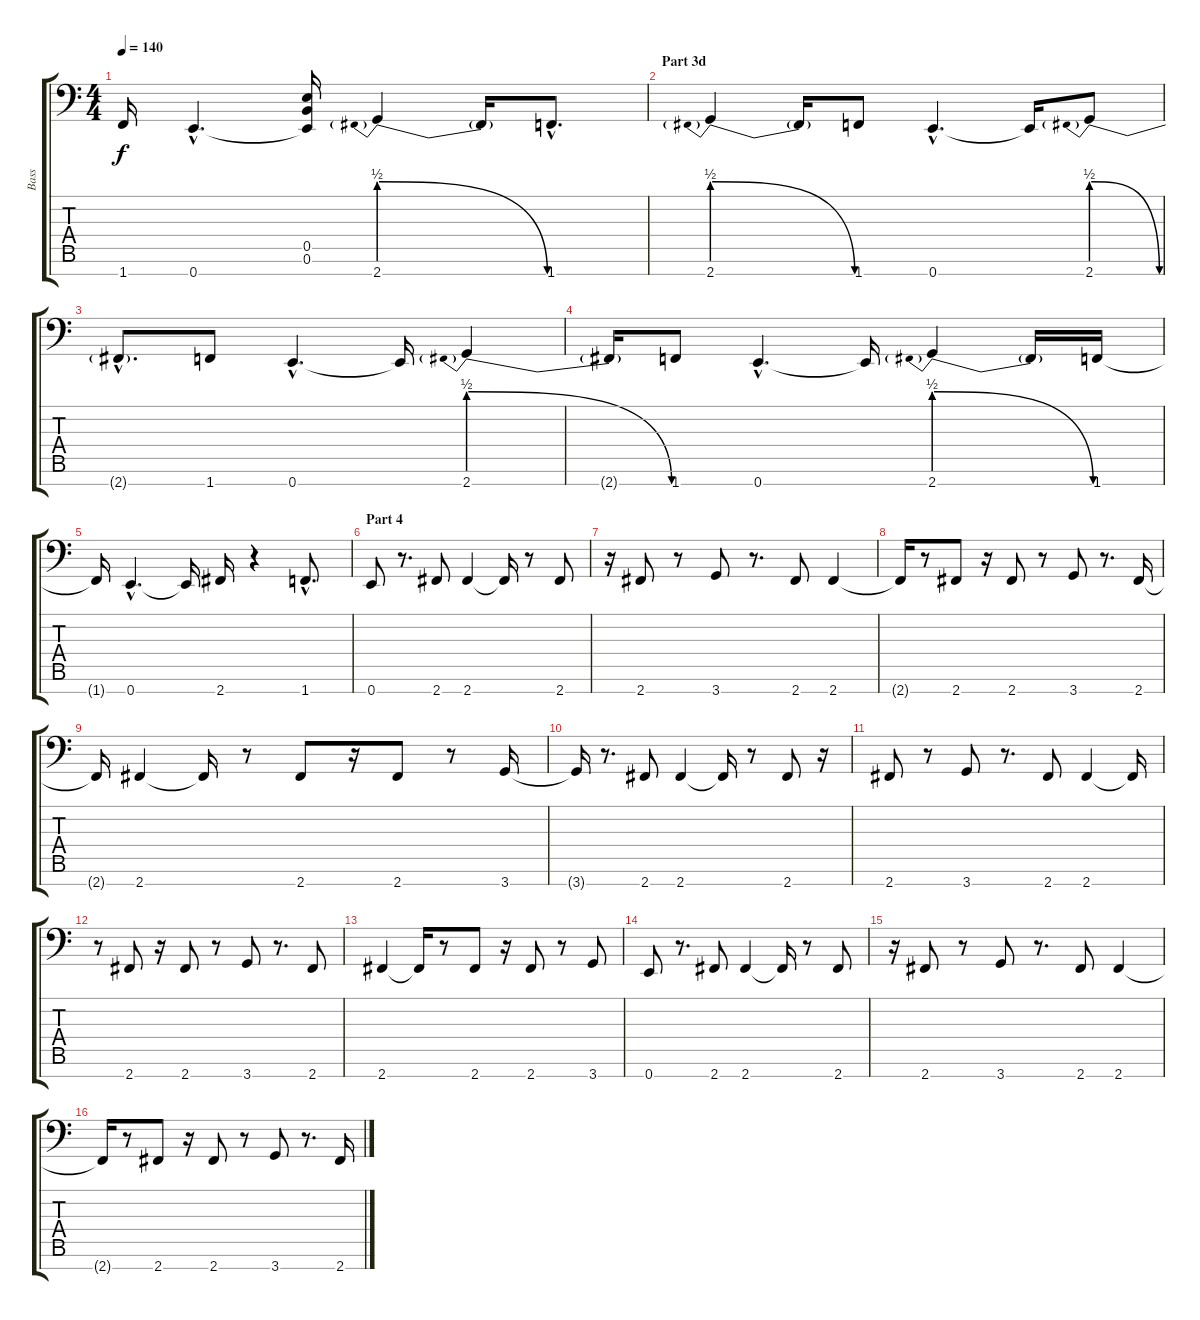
\track ("Bass" "Bass") {instrument electricbasspick}
\staff {score tabs}
\tuning (B3 G3 D3 A2 E2 B1 E1) {hide}
\ts (4 4)
\tempo 140
\clef f4
\ks c
1.7{t}.16{dy f} 0.7{hac}.4{d} (0.5 0.6 0.7{t}).16 2.7{be (prebendrelease 0 2 60 0)}.4 2.7{t}.16 1.7{hac}.8{d} |
\section ("" "Part 3d")
2.7{be (prebendrelease 0 2 60 0)}.4 2.7{t}.16 1.7.8 0.7{hac}.4{d} 0.7{t}.16 2.7{be (prebendrelease 0 2 60 0)}.8 |
2.7{hac t}.8{d} 1.7.8 0.7{hac}.4{d} 0.7{t}.16 2.7{be (prebendrelease 0 2 60 0)}.4 |
2.7{t}.16 1.7.8 0.7{hac}.4{d} 0.7{t}.16 2.7{be (prebendrelease 0 2 60 0)}.4 2.7{t}.16 1.7.16 |
1.7{t}.16 0.7{hac}.4{d} 0.7{t}.16 2.7.16 r.4 1.7{hac}.8{d} |
\section ("" "Part 4")
0.7.8 r.8{d} 2.7.8 2.7.4 2.7{t}.16 r.8 2.7.8 |
r.16 2.7.8 r.8 3.7.8 r.8{d} 2.7.8 2.7.4 |
2.7{t}.16 r.8 2.7.8 r.16 2.7.8 r.8 3.7.8 r.8{d} 2.7.16 |
2.7{t}.16 2.7.4 2.7{t}.16 r.8 2.7.8 r.16 2.7.8 r.8 3.7.16 |
3.7{t}.16 r.8{d} 2.7.8 2.7.4 2.7{t}.16 r.8 2.7.8 r.16 |
2.7.8 r.8 3.7.8 r.8{d} 2.7.8 2.7.4 2.7{t}.16 |
r.8 2.7.8 r.16 2.7.8 r.8 3.7.8 r.8{d} 2.7.8 |
2.7.4 2.7{t}.16 r.8 2.7.8 r.16 2.7.8 r.8 3.7.8 |
0.7.8 r.8{d} 2.7.8 2.7.4 2.7{t}.16 r.8 2.7.8 |
r.16 2.7.8 r.8 3.7.8 r.8{d} 2.7.8 2.7.4 |
2.7{t}.16 r.8 2.7.8 r.16 2.7.8 r.8 3.7.8 r.8{d} 2.7.16
